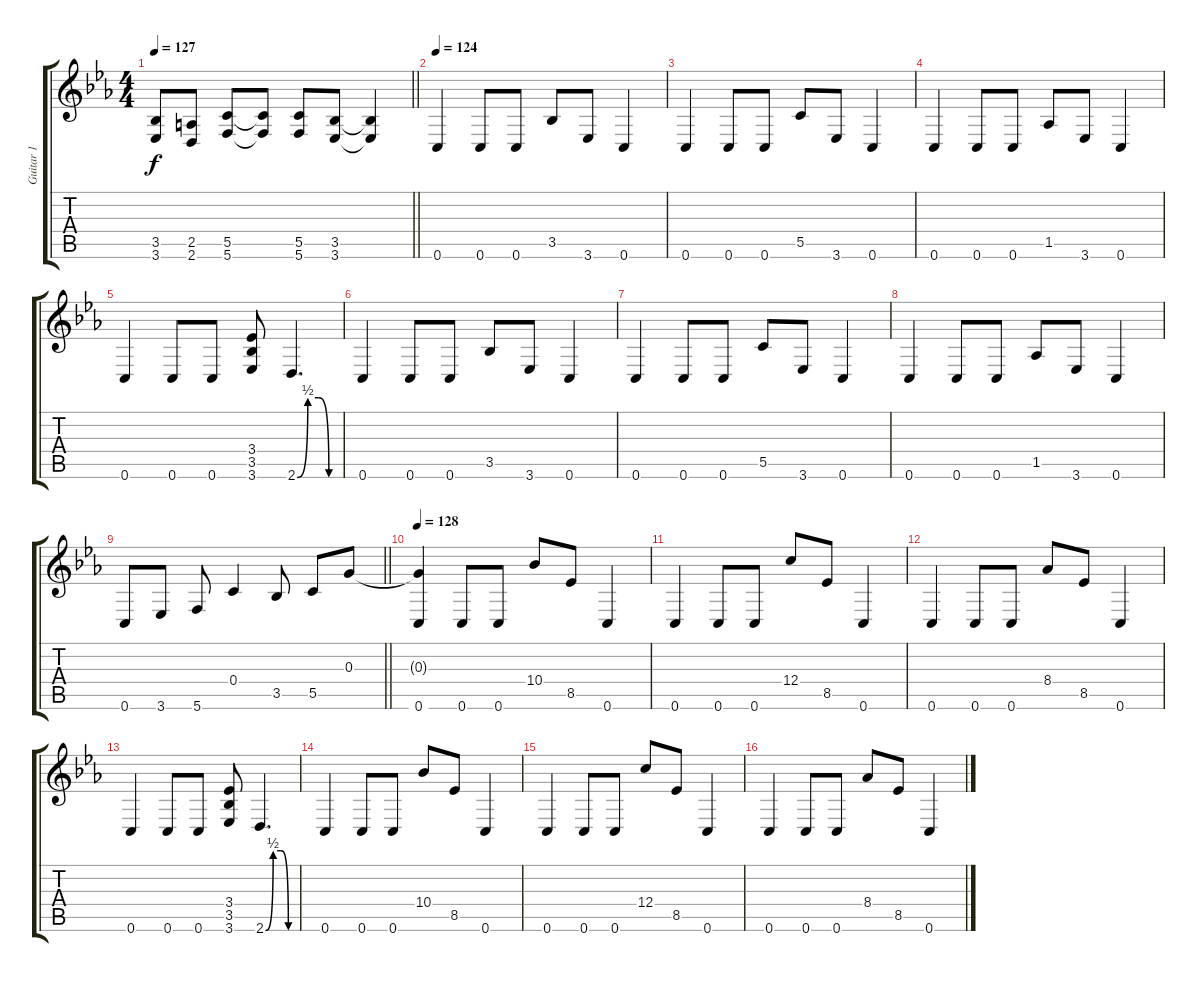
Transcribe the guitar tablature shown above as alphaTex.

\track ("Guitar 1" "Guitar 1") {instrument distortionguitar}
\staff {score tabs}
\tuning (E4 C4 G3 C3 G2 C2) {hide}
\ts (4 4)
\tempo 127
\clef g2
\barLineRight lightlight
\ks cminor
(3.5{t} 3.6{t}).8{dy f} (2.5 2.6).8 (5.5 5.6).8 (5.5{t} 5.6{t}).8 (5.5 5.6).8 (3.5 3.6).8 (3.5{t} 3.6{t}).4 |
\tempo 124
0.6.4 0.6.8 0.6.8 3.5.8 3.6.8 0.6.4 |
0.6.4 0.6.8 0.6.8 5.5.8 3.6.8 0.6.4 |
0.6.4 0.6.8 0.6.8 1.5.8 3.6.8 0.6.4 |
0.6.4 0.6.8 0.6.8 (3.4 3.5 3.6).8 2.6{be (custom 0 0 15 2 30 2 45 0 60 0)}.4{d} |
0.6.4 0.6.8 0.6.8 3.5.8 3.6.8 0.6.4 |
0.6.4 0.6.8 0.6.8 5.5.8 3.6.8 0.6.4 |
0.6.4 0.6.8 0.6.8 1.5.8 3.6.8 0.6.4 |
\barLineRight lightlight
0.6.8 3.6.8 5.6.8 0.4.4 3.5.8 5.5.8 0.3.8 |
\tempo 128
(0.3{t} 0.6).4 0.6.8 0.6.8 10.4.8 8.5.8 0.6.4 |
0.6.4 0.6.8 0.6.8 12.4.8 8.5.8 0.6.4 |
0.6.4 0.6.8 0.6.8 8.4.8 8.5.8 0.6.4 |
0.6.4 0.6.8 0.6.8 (3.4 3.5 3.6).8 2.6{be (custom 0 0 15 2 30 2 45 0 60 0)}.4{d} |
0.6.4 0.6.8 0.6.8 10.4.8 8.5.8 0.6.4 |
0.6.4 0.6.8 0.6.8 12.4.8 8.5.8 0.6.4 |
0.6.4 0.6.8 0.6.8 8.4.8 8.5.8 0.6.4
